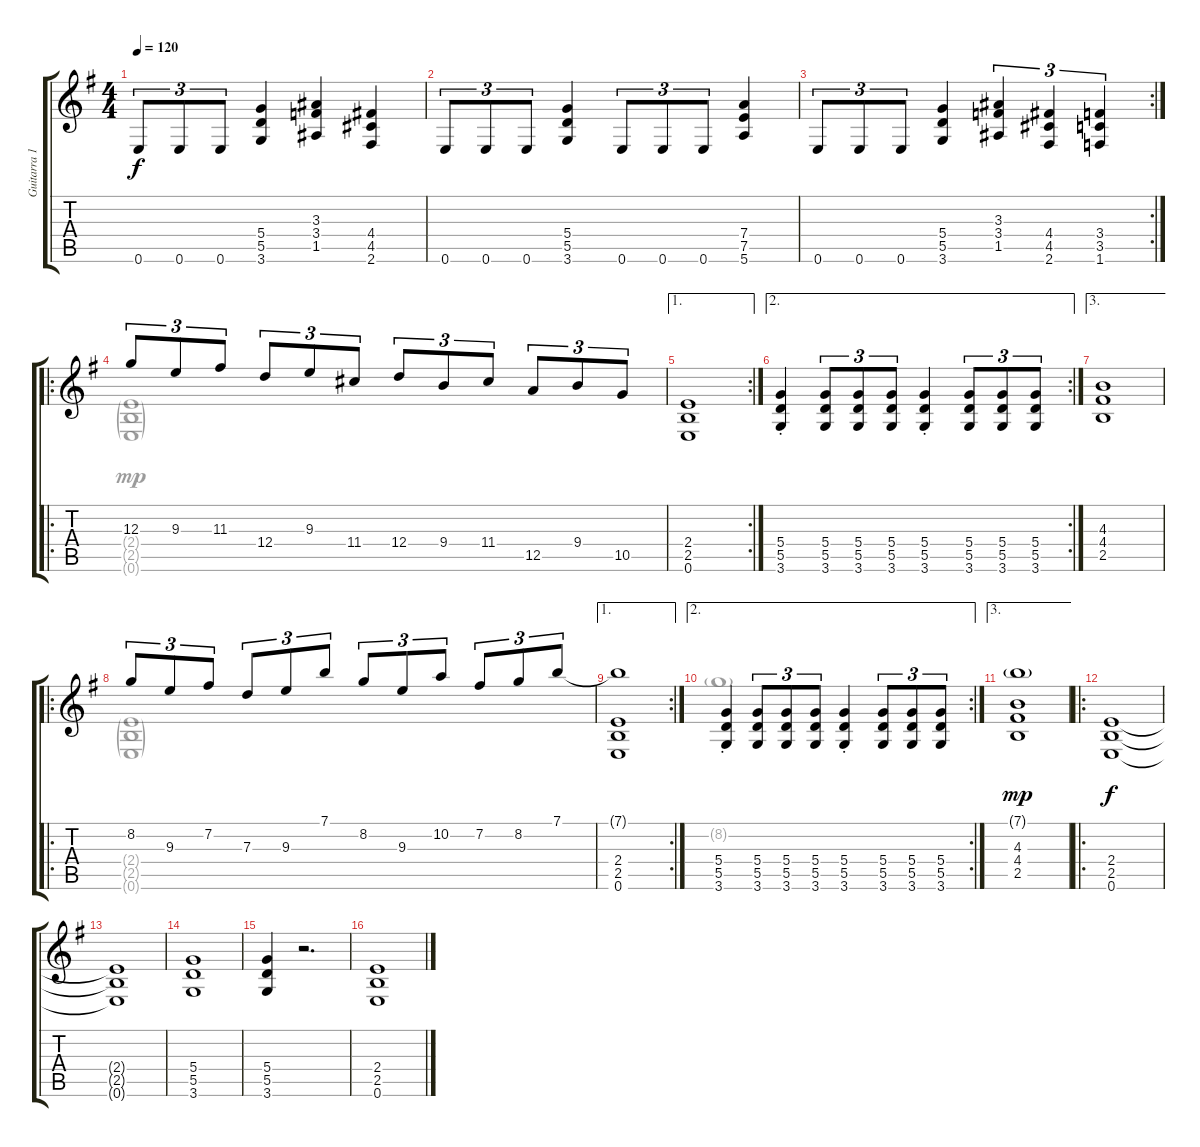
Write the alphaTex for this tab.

\track ("Guitarra 1" "Guitarra 1") {instrument overdrivenguitar}
\staff {score tabs}
\tuning (E4 B3 G3 D3 A2 E2) {hide}
\voice
\ts (4 4)
\tempo 120
\clef g2
\ks g
0.6.8{tu (3 2) dy f} 0.6.8{tu (3 2)} 0.6.8{tu (3 2)} (5.4 5.5 3.6).4 (3.3 3.4 1.5).4 (4.4 4.5 2.6).4 |
0.6.8{tu (3 2)} 0.6.8{tu (3 2)} 0.6.8{tu (3 2)} (5.4 5.5 3.6).4 0.6.8{tu (3 2)} 0.6.8{tu (3 2)} 0.6.8{tu (3 2)} (7.4 7.5 5.6).4 |
\rc 2
0.6.8{tu (3 2)} 0.6.8{tu (3 2)} 0.6.8{tu (3 2)} (5.4 5.5 3.6).4 (3.3 3.4 1.5).4{tu (3 2)} (4.4 4.5 2.6).4{tu (3 2)} (3.4 3.5 1.6).4{tu (3 2)} |
\ro
12.3.8{tu (3 2)} 9.3.8{tu (3 2)} 11.3.8{tu (3 2)} 12.4.8{tu (3 2)} 9.3.8{tu (3 2)} 11.4.8{tu (3 2)} 12.4.8{tu (3 2)} 9.4.8{tu (3 2)} 11.4.8{tu (3 2)} 12.5.8{tu (3 2)} 9.4.8{tu (3 2)} 10.5.8{tu (3 2)} |
\ae 1
\rc 2
(2.4 2.5 0.6).1 |
\ae 2
\rc 2
(5.4{st} 5.5{st} 3.6{st}).4 (5.4 5.5 3.6).8{tu (3 2)} (5.4 5.5 3.6).8{tu (3 2)} (5.4 5.5 3.6).8{tu (3 2)} (5.4{st} 5.5{st} 3.6{st}).4 (5.4 5.5 3.6).8{tu (3 2)} (5.4 5.5 3.6).8{tu (3 2)} (5.4 5.5 3.6).8{tu (3 2)} |
\ae 3
(4.3 4.4 2.5).1 |
\ro
8.2.8{tu (3 2)} 9.3.8{tu (3 2)} 7.2.8{tu (3 2)} 7.3.8{tu (3 2)} 9.3.8{tu (3 2)} 7.1.8{tu (3 2)} 8.2.8{tu (3 2)} 9.3.8{tu (3 2)} 10.2.8{tu (3 2)} 7.2.8{tu (3 2)} 8.2.8{tu (3 2)} 7.1.8{tu (3 2)} |
\ae 1
\rc 2
(7.1{t} 2.4 2.5 0.6).1 |
\ae 2
\rc 2
(5.4{st} 5.5{st} 3.6{st}).4 (5.4 5.5 3.6).8{tu (3 2)} (5.4 5.5 3.6).8{tu (3 2)} (5.4 5.5 3.6).8{tu (3 2)} (5.4{st} 5.5{st} 3.6{st}).4 (5.4 5.5 3.6).8{tu (3 2)} (5.4 5.5 3.6).8{tu (3 2)} (5.4 5.5 3.6).8{tu (3 2)} |
\ae 3
(7.1{g} 4.3 4.4 2.5).1{dy mp} |
\ro
(2.4 2.5 0.6).1{dy f} |
(2.4{t} 2.5{t} 0.6{t}).1 |
(5.4 5.5 3.6).1 |
(5.4 5.5 3.6).4 r.2{d} |
(2.4 2.5 0.6).1
\voice
\clef g2
\ottava regular
\simile none
\ks g
|
|
|
(2.4{g} 2.5{g} 0.6{g}).1{dy mp} |
|
|
|
(2.4{g} 2.5{g} 0.6{g}).1 |
|
8.2{g}.1 |
|
|
|
|
|
